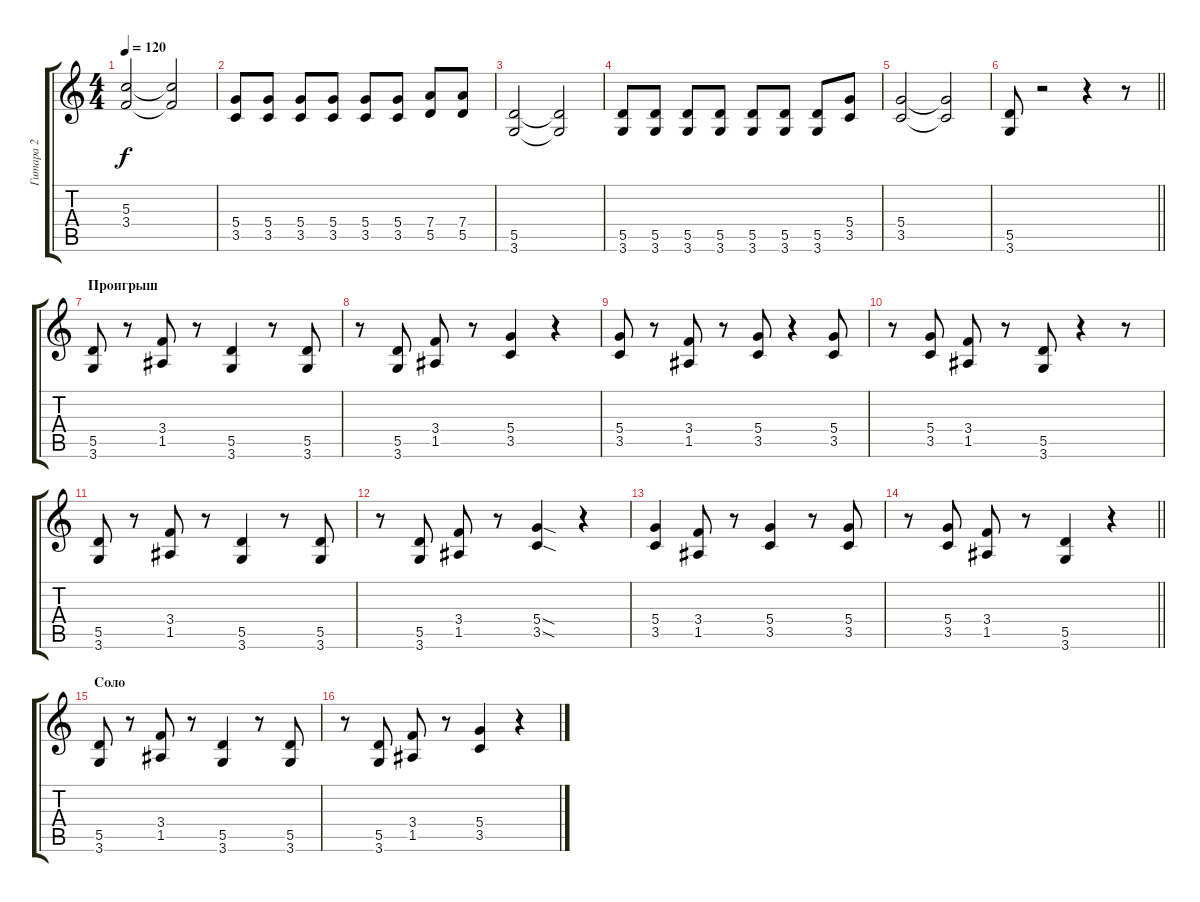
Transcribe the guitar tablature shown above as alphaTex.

\track ("Гитара 2" "Гитара 2") {instrument distortionguitar}
\staff {score tabs}
\tuning (E4 B3 G3 D3 A2 E2) {hide}
\ts (4 4)
\tempo 120
\clef g2
\ks c
(5.3 3.4).2{dy f} (5.3{t} 3.4{t}).2 |
(5.4 3.5).8 (5.4 3.5).8 (5.4 3.5).8 (5.4 3.5).8 (5.4 3.5).8 (5.4 3.5).8 (7.4 5.5).8 (7.4 5.5).8 |
(5.5 3.6).2 (5.5{t} 3.6{t}).2 |
(5.5 3.6).8 (5.5 3.6).8 (5.5 3.6).8 (5.5 3.6).8 (5.5 3.6).8 (5.5 3.6).8 (5.5 3.6).8 (5.4 3.5).8 |
(5.4 3.5).2 (5.4{t} 3.5{t}).2 |
\barLineRight lightlight
(5.5 3.6).8 r.2 r.4 r.8 |
\section ("" "Проигрыш")
(5.5 3.6).8 r.8 (3.4 1.5).8 r.8 (5.5 3.6).4 r.8 (5.5 3.6).8 |
r.8 (5.5 3.6).8 (3.4 1.5).8 r.8 (5.4 3.5).4 r.4 |
(5.4 3.5).8 r.8 (3.4 1.5).8 r.8 (5.4 3.5).8 r.4 (5.4 3.5).8 |
r.8 (5.4 3.5).8 (3.4 1.5).8 r.8 (5.5 3.6).8 r.4 r.8 |
(5.5 3.6).8 r.8 (3.4 1.5).8 r.8 (5.5 3.6).4 r.8 (5.5 3.6).8 |
r.8 (5.5 3.6).8 (3.4 1.5).8 r.8 (5.4{sod} 3.5{sod}).4 r.4 |
(5.4 3.5).4 (3.4 1.5).8 r.8 (5.4 3.5).4 r.8 (5.4 3.5).8 |
\barLineRight lightlight
r.8 (5.4 3.5).8 (3.4 1.5).8 r.8 (5.5 3.6).4 r.4 |
\section ("" "Соло")
(5.5 3.6).8 r.8 (3.4 1.5).8 r.8 (5.5 3.6).4 r.8 (5.5 3.6).8 |
r.8 (5.5 3.6).8 (3.4 1.5).8 r.8 (5.4 3.5).4 r.4
